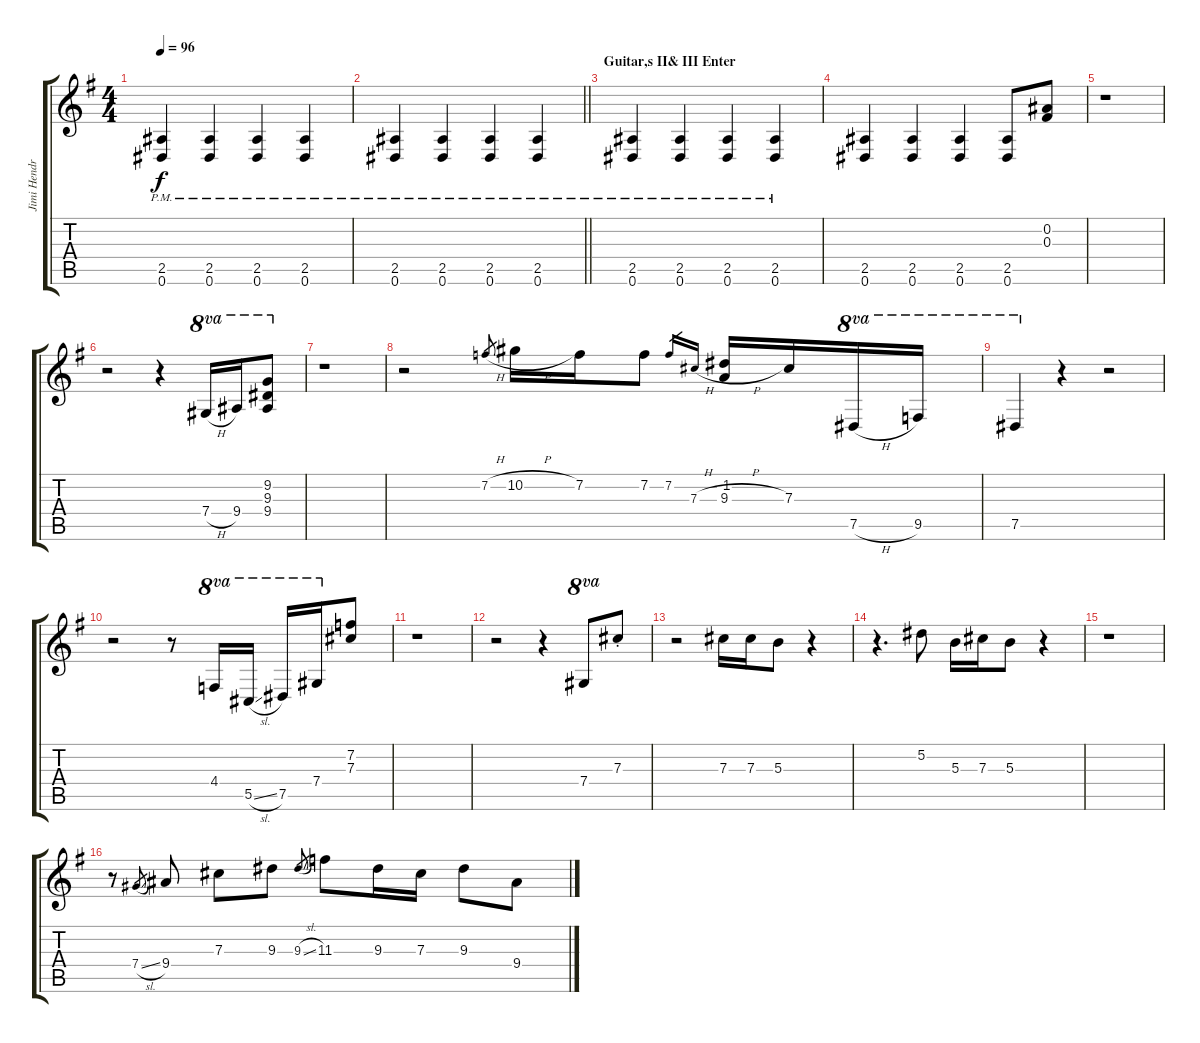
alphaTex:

\track ("Jimi Hendrix-Dist Gtr (Tuned Down 1/2 St" "Jimi Hendr") {instrument distortionguitar}
\staff {score tabs}
\tuning (Eb4 Bb3 Gb3 Db3 Ab2 Eb2) {hide}
\ts (4 4)
\tempo 96
\clef g2
\ks g
(2.5{pm} 0.6{pm}).4{dy f instrument distortionguitar} (2.5{pm} 0.6{pm}).4 (2.5{pm} 0.6{pm}).4 (2.5{pm} 0.6{pm}).4 |
\barLineRight lightlight
(2.5{pm} 0.6{pm}).4 (2.5{pm} 0.6{pm}).4 (2.5{pm} 0.6{pm}).4 (2.5{pm} 0.6{pm}).4 |
\section ("" "Guitar,s II& III Enter")
(2.5{pm} 0.6{pm}).4 (2.5{pm} 0.6{pm}).4 (2.5{pm} 0.6{pm}).4 (2.5{pm} 0.6{pm}).4 |
(2.5 0.6).4 (2.5 0.6).4 (2.5 0.6).4 (2.5 0.6).8 (0.2 0.3).8 |
r.1 |
r.2 r.4 7.4{h}.16{ot 8va} 9.4.16{ot 8va} (9.2 9.3 9.4).8{ot 8va} |
r.1 |
r.2 7.2{h}.8{gr} 10.2{h}.16 7.2.16 7.2.8 7.2.16{gr} 7.3{h}.16{gr} (-1.2 9.3{h}).16 7.3.16 7.5{h}.16{ot 8va} 9.5.16{ot 8va} |
7.5.4{ot 8va} r.4 r.2 |
r.2 r.8 4.4.16{ot 8va} 5.5{sl}.16{ot 8va} 7.5.16{ot 8va} 7.4.16{ot 8va} (7.2 7.3).8 |
r.1 |
r.2 r.4 7.4.8{ot 8va} 7.3{st}.8 |
r.2 7.3.16 7.3.16 5.3.8 r.4 |
r.4{d} 5.2.8 5.3.16 7.3.16 5.3.8 r.4 |
r.1 |
r.8 7.4{sl}.8{gr} 9.4.8 7.3.8 9.3.8 9.3{sl}.8{gr} 11.3.8 9.3.16 7.3.16 9.3.8 9.4.8
